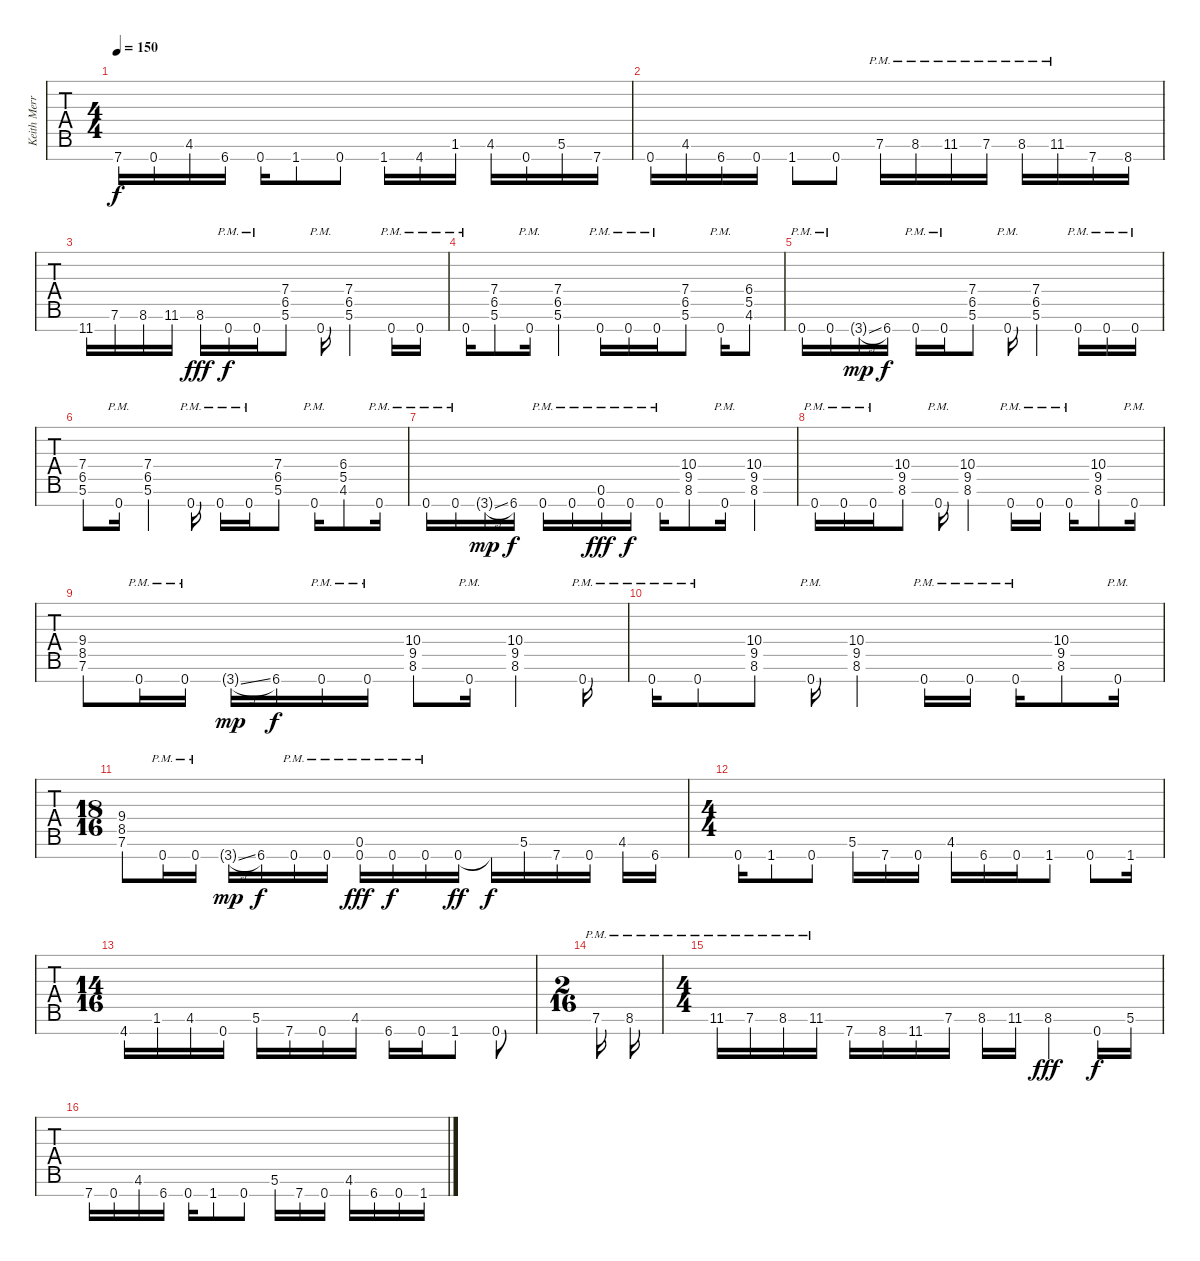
\track ("Keith Merrow" "Keith Merr") {instrument distortionguitar}
\staff {tabs}
\tuning (E4 B3 G3 D3 A2 E2 A1) {hide}
\ts (4 4)
\tempo 150
\clef f4
\ks c
7.7.16{dy f} 0.7.16 4.6.16 6.7.16 0.7.16 1.7.8 0.7.8 1.7.16 4.7.16 1.6.16 4.6.16 0.7.16 5.6.16 7.7.16 |
0.7.16 4.6.16 6.7.16 0.7.16 1.7.8 0.7.8 7.6{pm}.16 8.6{pm}.16 11.6{pm}.16 7.6{pm}.16 8.6{pm}.16 11.6{pm}.16 7.7.16 8.7.16 |
11.7.16 7.6.16 8.6.16 11.6.16 8.6{hac}.16{dy fff} 0.7{pm}.16{dy f} 0.7{pm}.16 (7.4 6.5 5.6).8 0.7{pm}.16 (7.4 6.5 5.6).4 0.7{pm}.16 0.7{pm}.16 |
0.7{pm}.16 (7.4 6.5 5.6).8 0.7{pm}.16 (7.4 6.5 5.6).4 0.7{pm}.16 0.7{pm}.16 0.7{pm}.16 (7.4 6.5 5.6).8 0.7{pm}.16 (6.4 5.5 4.6).8 |
0.7{pm}.16 0.7{pm}.16 3.7{sl g}.16{dy mp} 6.7.16{dy f} 0.7{pm}.16 0.7{pm}.16 (7.4 6.5 5.6).8 0.7{pm}.16 (7.4 6.5 5.6).4 0.7{pm}.16 0.7{pm}.16 0.7{pm}.16 |
(7.4 6.5 5.6).8 0.7{pm}.16 (7.4 6.5 5.6).4 0.7{pm}.16 0.7{pm}.16 0.7{pm}.16 (7.4 6.5 5.6).8 0.7{pm}.16 (6.4 5.5 4.6).8 0.7{pm}.16 |
0.7{pm}.16 0.7{pm}.16 3.7{sl g}.16{dy mp} 6.7.16{dy f} 0.7{pm}.16 0.7{pm}.16 (0.6{hac pm} 0.7{hac pm}).16{dy fff} 0.7{pm}.16{dy f} 0.7{pm}.16 (10.4 9.5 8.6).8 0.7{pm}.16 (10.4 9.5 8.6).4 |
0.7{pm}.16 0.7{pm}.16 0.7{pm}.16 (10.4 9.5 8.6).8 0.7{pm}.16 (10.4 9.5 8.6).4 0.7{pm}.16 0.7{pm}.16 0.7{pm}.16 (10.4 9.5 8.6).8 0.7{pm}.16 |
(9.4 8.5 7.6).8 0.7{pm}.16 0.7{pm}.16 3.7{sl g}.16{dy mp} 6.7.16{dy f} 0.7{pm}.16 0.7{pm}.16 (10.4 9.5 8.6).8 0.7{pm}.16 (10.4 9.5 8.6).4 0.7{pm}.16 |
0.7{pm}.16 0.7{pm}.8 (10.4 9.5 8.6).8 0.7{pm}.16 (10.4 9.5 8.6).4 0.7{pm}.16 0.7{pm}.16 0.7{pm}.16 (10.4 9.5 8.6).8 0.7{pm}.16 |
\ts (18 16)
(9.4 8.5 7.6).8 0.7{pm}.16 0.7{pm}.16 3.7{sl g}.16{dy mp} 6.7.16{dy f} 0.7{pm}.16 0.7{pm}.16 (0.6{hac pm} 0.7{hac pm}).16{dy fff} 0.7{pm}.16{dy f} 0.7{pm}.16 0.7{ac}.16{dy ff} 0.7{t}.16{dy f} 5.6.16 7.7.16 0.7.16 4.6.16 6.7.16 |
\ts (4 4)
0.7.16 1.7.8 0.7.8 5.6.16 7.7.16 0.7.16 4.6.16 6.7.16 0.7.16 1.7.8 0.7.8 1.7.16 |
\ts (14 16)
4.7.16 1.6.16 4.6.16 0.7.16 5.6.16 7.7.16 0.7.16 4.6.16 6.7.16 0.7.16 1.7.8 0.7.8 |
\ts (2 16)
7.6{pm}.16 8.6{pm}.16 |
\ts (4 4)
11.6{pm}.16 7.6{pm}.16 8.6{pm}.16 11.6{pm}.16 7.7.16 8.7.16 11.7.16 7.6.16 8.6.16 11.6.16 8.6{hac st}.4{dy fff} 0.7.16{dy f} 5.6.16 |
7.7.16 0.7.16 4.6.16 6.7.16 0.7.16 1.7.8 0.7.8 5.6.16 7.7.16 0.7.16 4.6.16 6.7.16 0.7.16 1.7.16
